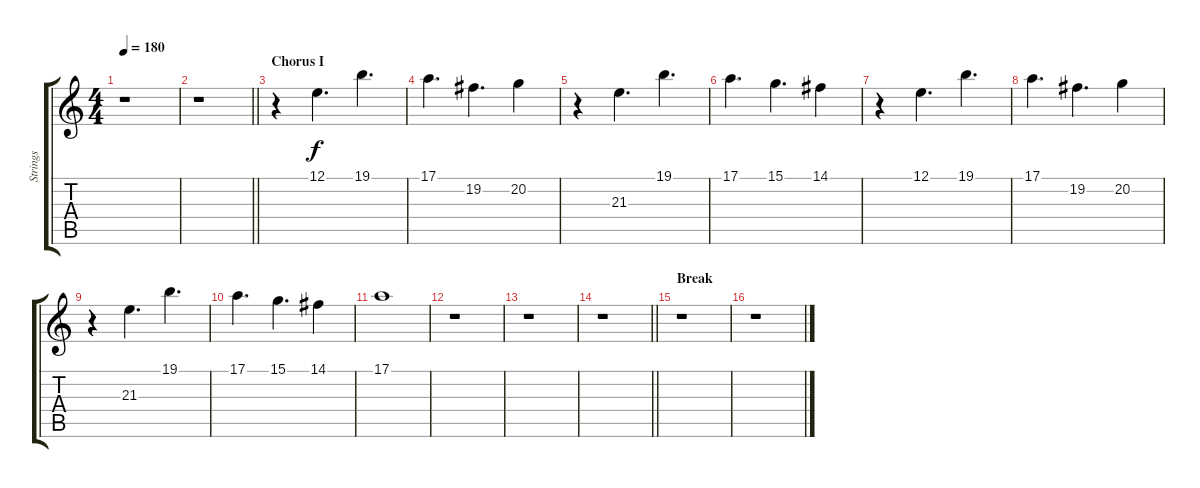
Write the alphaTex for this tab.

\track ("Strings" "Strings") {instrument stringensemble1}
\staff {score tabs}
\tuning (E4 B3 G3 D3 A2 E2) {hide}
\ts (4 4)
\tempo 180
\clef g2
\ks c
r.1{dy f} |
\barLineRight lightlight
r.1 |
\section ("" "Chorus I")
r.4 12.1.4{d} 19.1.4{d} |
17.1.4{d} 19.2.4{d} 20.2.4 |
r.4 21.3.4{d} 19.1.4{d} |
17.1.4{d} 15.1.4{d} 14.1.4 |
r.4 12.1.4{d} 19.1.4{d} |
17.1.4{d} 19.2.4{d} 20.2.4 |
r.4 21.3.4{d} 19.1.4{d} |
17.1.4{d} 15.1.4{d} 14.1.4 |
17.1.1 |
r.1 |
r.1 |
\barLineRight lightlight
r.1 |
\section ("" "Break")
r.1 |
r.1
